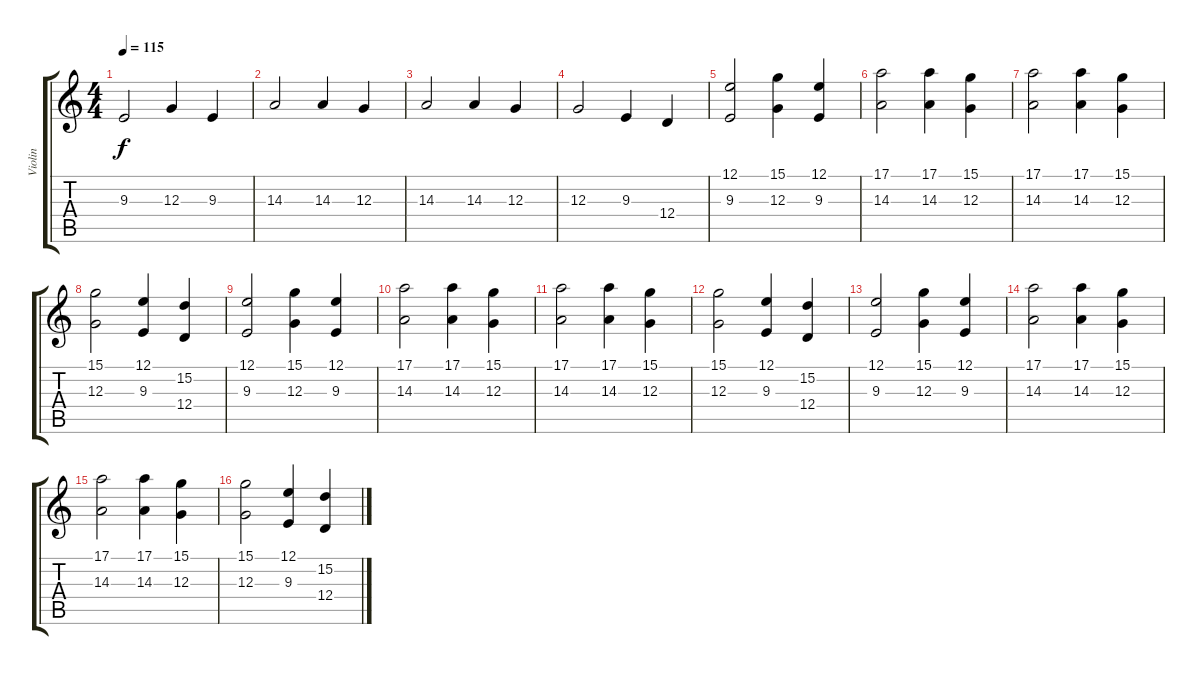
\track ("Violin" "Violin") {instrument stringensemble1}
\staff {score tabs}
\tuning (E4 B3 G3 D3 A2 E2) {hide}
\ts (4 4)
\tempo 115
\clef g2
\ks c
9.3.2{dy f} 12.3.4 9.3.4 |
14.3.2 14.3.4 12.3.4 |
14.3.2 14.3.4 12.3.4 |
12.3.2 9.3.4 12.4.4 |
(12.1 9.3).2 (15.1 12.3).4 (12.1 9.3).4 |
(17.1 14.3).2 (17.1 14.3).4 (15.1 12.3).4 |
(17.1 14.3).2 (17.1 14.3).4 (15.1 12.3).4 |
(15.1 12.3).2 (12.1 9.3).4 (15.2 12.4).4 |
(12.1 9.3).2 (15.1 12.3).4 (12.1 9.3).4 |
(17.1 14.3).2 (17.1 14.3).4 (15.1 12.3).4 |
(17.1 14.3).2 (17.1 14.3).4 (15.1 12.3).4 |
(15.1 12.3).2 (12.1 9.3).4 (15.2 12.4).4 |
(12.1 9.3).2 (15.1 12.3).4 (12.1 9.3).4 |
(17.1 14.3).2 (17.1 14.3).4 (15.1 12.3).4 |
(17.1 14.3).2 (17.1 14.3).4 (15.1 12.3).4 |
(15.1 12.3).2 (12.1 9.3).4 (15.2 12.4).4
